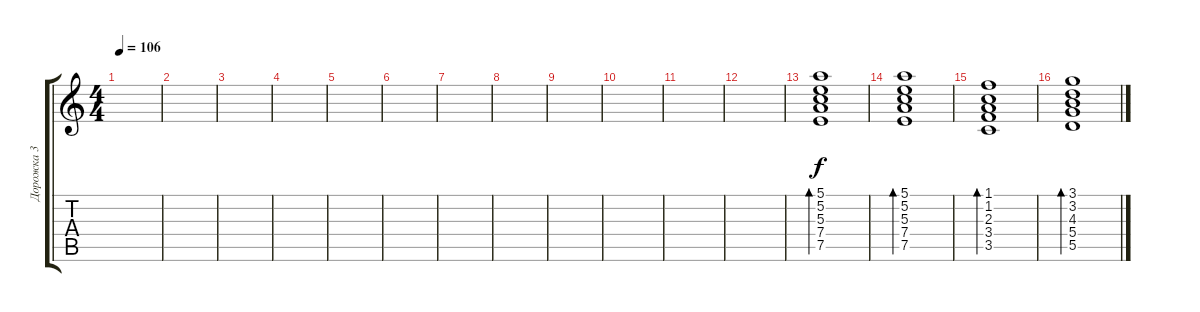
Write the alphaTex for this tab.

\track ("Дорожка 3" "Дорожка 3") {instrument electricguitarclean}
\staff {score tabs}
\tuning (E4 B3 G3 D3 A2 E2) {hide}
\ts (4 4)
\tempo 106
\clef g2
\ks c
|
|
|
|
|
|
|
|
|
|
|
|
(5.1 5.2 5.3 7.4 7.5).1{bd 60} |
(5.1 5.2 5.3 7.4 7.5).1{bd 60} |
(1.1 1.2 2.3 3.4 3.5).1{bd 60} |
(3.1 3.2 4.3 5.4 5.5).1{bd 60}
